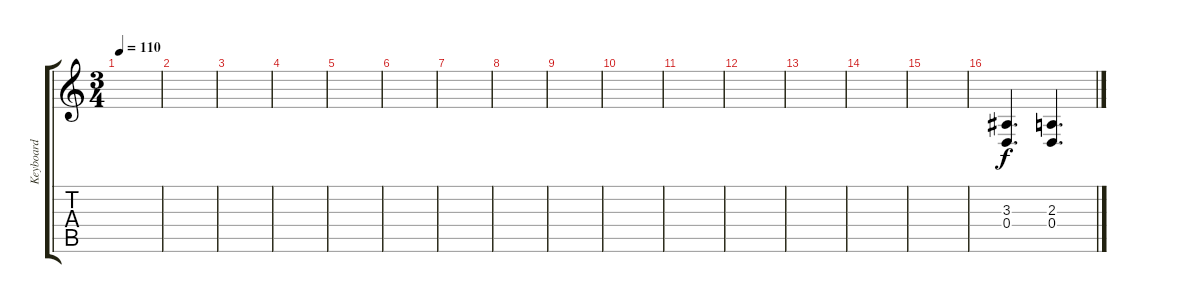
\track ("Keyboard" "Keyboard") {instrument stringensemble1}
\staff {score tabs}
\tuning (E4 B3 G3 D3 A2 E2) {hide}
\ts (3 4)
\tempo 110
\clef g2
\ks c
|
|
|
|
|
|
|
|
|
|
|
|
|
|
|
(3.3 0.4).4{d} (2.3 0.4).4{d}
